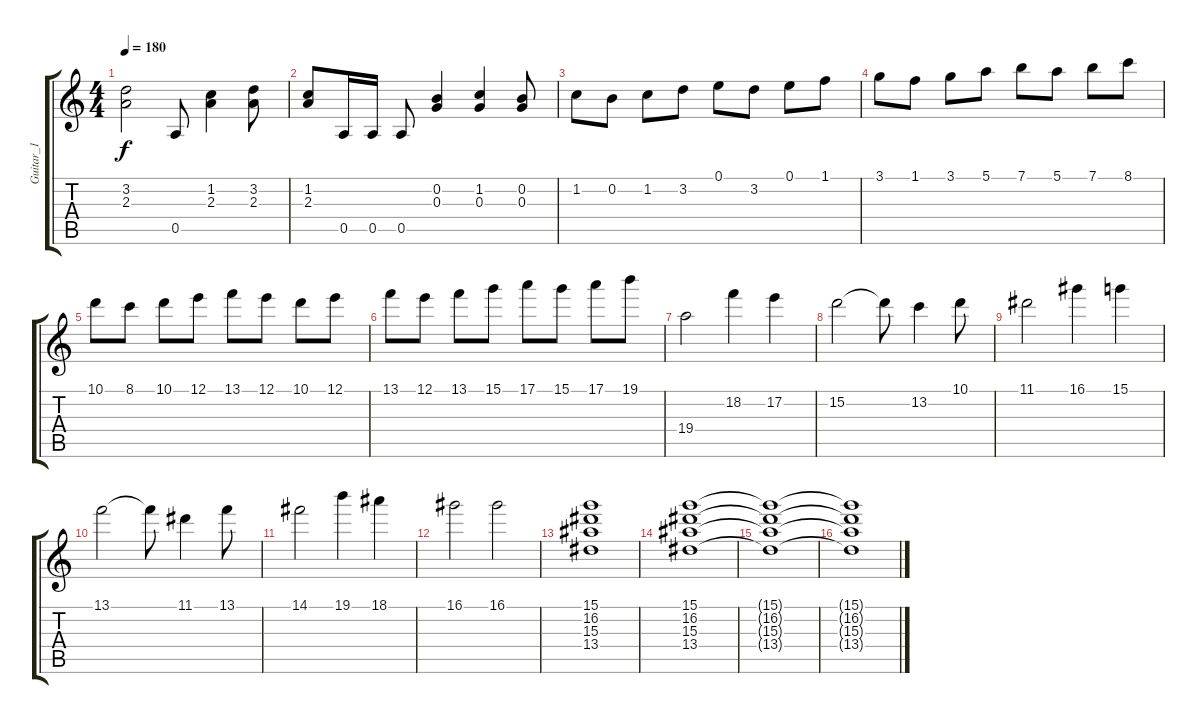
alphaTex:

\track ("Guitar_1" "Guitar_1") {instrument distortionguitar}
\staff {score tabs}
\tuning (E4 B3 G3 D3 A2 E2) {hide}
\ts (4 4)
\tempo 180
\clef g2
\ks c
(3.2{t} 2.3{t}).2{dy f} 0.5.8 (1.2 2.3).4 (3.2 2.3).8 |
(1.2 2.3).8 0.5.16 0.5.16 0.5.8 (0.2 0.3).4 (1.2 0.3).4 (0.2 0.3).8 |
1.2.8 0.2.8 1.2.8 3.2.8 0.1.8 3.2.8 0.1.8 1.1.8 |
3.1.8 1.1.8 3.1.8 5.1.8 7.1.8 5.1.8 7.1.8 8.1.8 |
10.1.8 8.1.8 10.1.8 12.1.8 13.1.8 12.1.8 10.1.8 12.1.8 |
13.1.8 12.1.8 13.1.8 15.1.8 17.1.8 15.1.8 17.1.8 19.1.8 |
19.4.2 18.2.4 17.2.4 |
15.2.2 15.2{t}.8 13.2.4 10.1.8 |
11.1.2 16.1.4 15.1.4 |
13.1.2 13.1{t}.8 11.1.4 13.1.8 |
14.1.2 19.1.4 18.1.4 |
16.1.2 16.1.2 |
(15.1 16.2 15.3 13.4).1 |
(15.1 16.2 15.3 13.4).1 |
(15.1{t} 16.2{t} 15.3{t} 13.4{t}).1 |
(15.1{t} 16.2{t} 15.3{t} 13.4{t}).1
